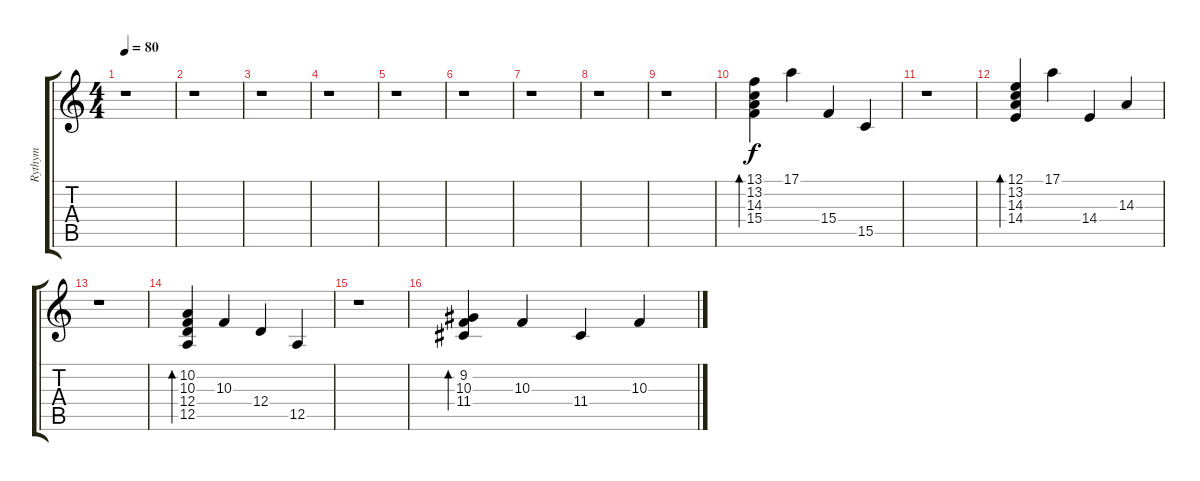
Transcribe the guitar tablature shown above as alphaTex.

\track ("Rythym" "Rythym") {instrument orchestralharp}
\staff {score tabs}
\tuning (E4 B3 G3 D3 A2 E2) {hide}
\ts (4 4)
\tempo 80
\clef g2
\ks c
r.1{dy f} |
r.1 |
r.1 |
r.1 |
r.1 |
r.1 |
r.1 |
r.1 |
r.1 |
(13.1 13.2 14.3 15.4).4{bd 120} 17.1.4 15.4.4 15.5.4 |
r.1 |
(12.1 13.2 14.3 14.4).4{bd 120} 17.1.4 14.4.4 14.3.4 |
r.1 |
(10.2 10.3 12.4 12.5).4{bd 120} 10.3.4 12.4.4 12.5.4 |
r.1 |
(9.2 10.3 11.4).4{bd 120} 10.3.4 11.4.4 10.3.4
